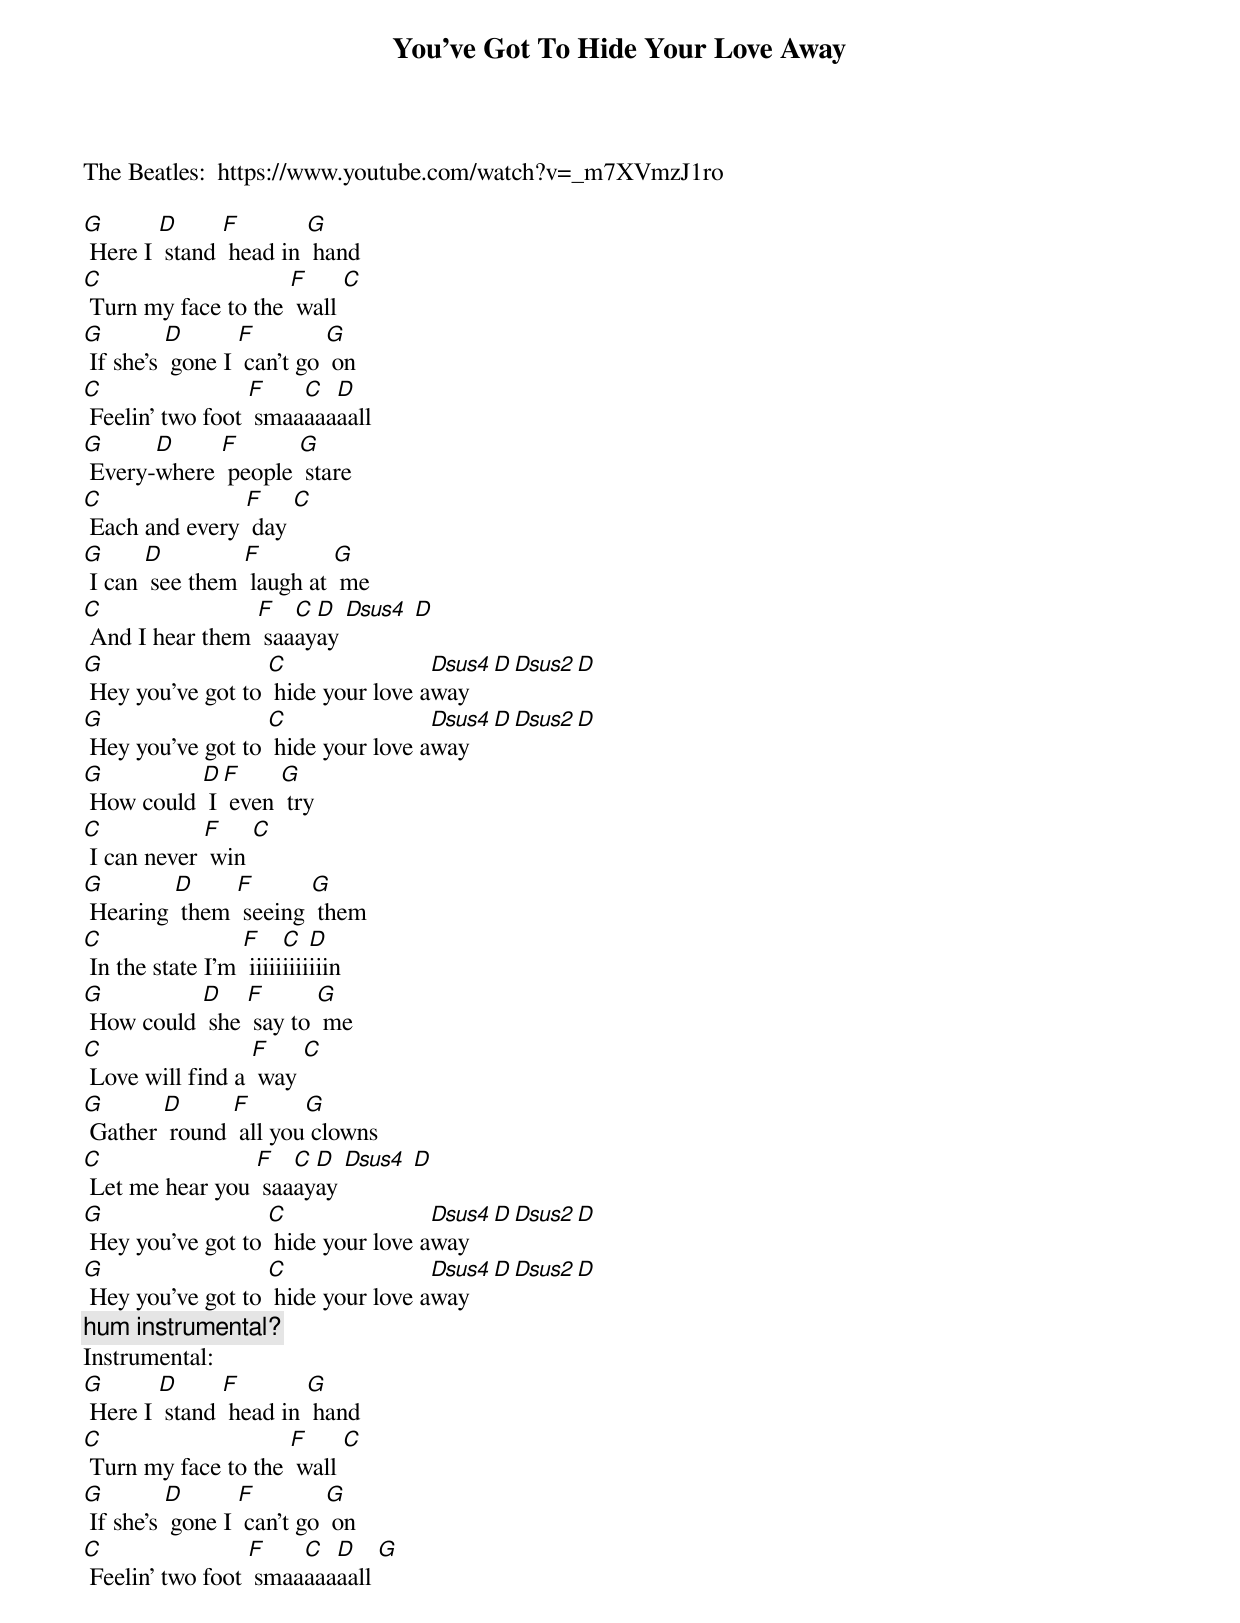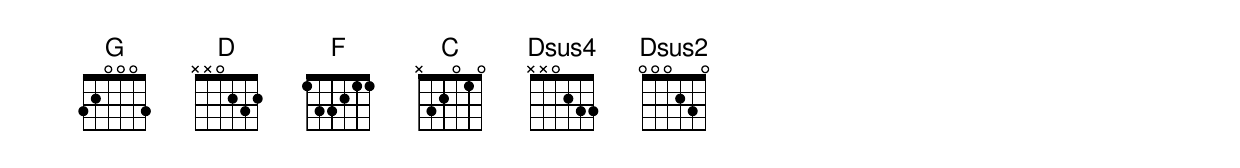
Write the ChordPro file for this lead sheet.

{t: You've Got To Hide Your Love Away }
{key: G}
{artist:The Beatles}
The Beatles:  https://www.youtube.com/watch?v=_m7XVmzJ1ro
{c: }

[G] Here I [D] stand [F] head in [G] hand
[C] Turn my face to the [F] wall [C]
[G] If she's [D] gone I [F] can't go [G] on
[C] Feelin' two foot [F] smaa[C]aaa[D]aall
{c: }
[G] Every-[D]where [F] people [G] stare
[C] Each and every [F] day [C]
[G] I can [D] see them [F] laugh at [G] me
[C] And I hear them [F] saa[C]ay[D]ay [Dsus4] [D]
{c: }
[G] Hey you've got to [C] hide your love a[Dsus4]way [D][Dsus2][D]
[G] Hey you've got to [C] hide your love a[Dsus4]way [D][Dsus2][D]
{c: }
[G] How could [D] I [F] even [G] try
[C] I can never [F] win [C]
[G] Hearing [D] them [F] seeing [G] them
[C] In the state I'm [F] iiiii[C]iiii[D]iiin
{c: }
[G] How could [D] she [F] say to [G] me
[C] Love will find a [F] way [C]
[G] Gather [D] round [F] all you[G] clowns
[C] Let me hear you [F] saa[C]ay[D]ay [Dsus4] [D]
{c: }
[G] Hey you've got to [C] hide your love a[Dsus4]way [D][Dsus2][D]
[G] Hey you've got to [C] hide your love a[Dsus4]way [D][Dsus2][D]
{c: hum instrumental?}
Instrumental:
[G] Here I [D] stand [F] head in [G] hand
[C] Turn my face to the [F] wall [C]
[G] If she's [D] gone I [F] can't go [G] on
[C] Feelin' two foot [F] smaa[C]aaa[D]aall [G]
{c: }
